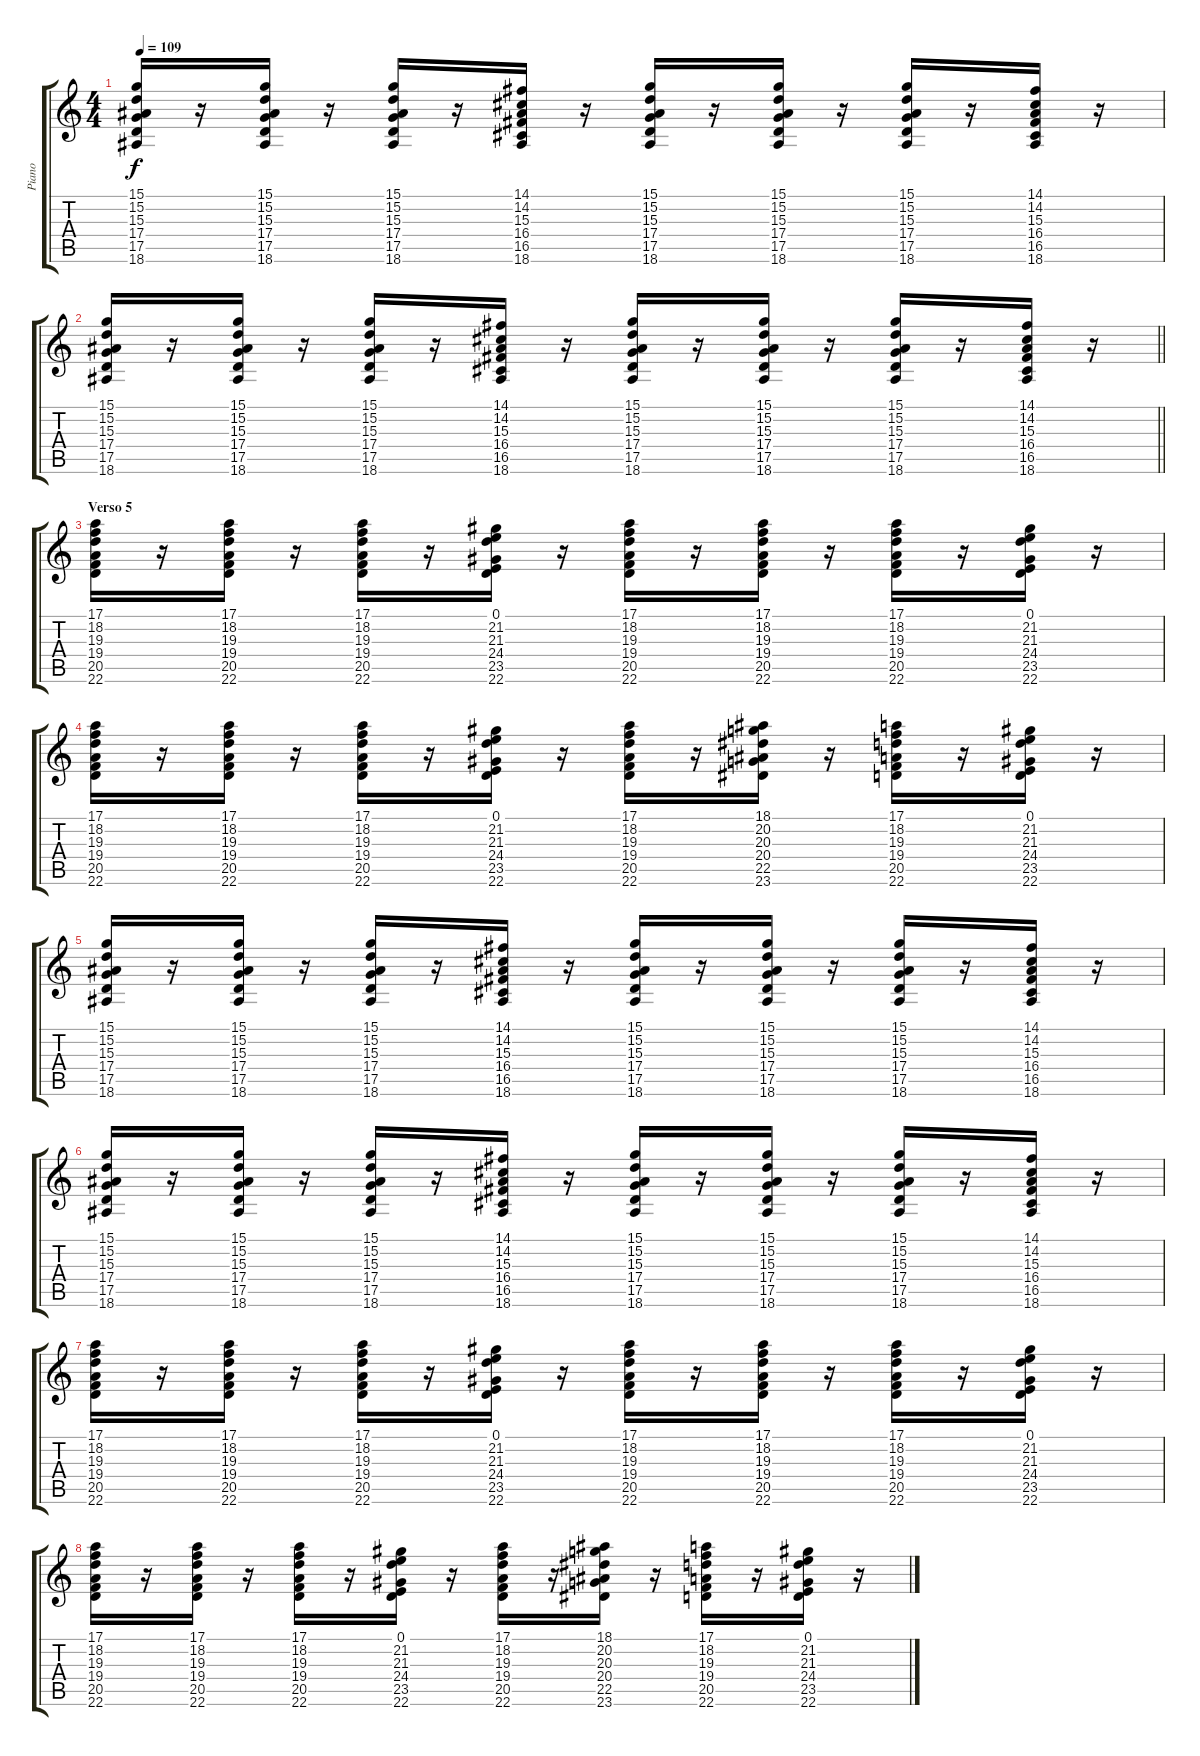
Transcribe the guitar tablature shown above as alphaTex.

\track ("Piano" "Piano") {instrument acousticgrandpiano}
\staff {score tabs}
\tuning (E4 B3 G3 D3 A2 E2) {hide}
\ts (4 4)
\tempo 109
\clef g2
\ks c
(15.1 15.2 15.3 17.4 17.5 18.6).16{dy f} r.16 (15.1 15.2 15.3 17.4 17.5 18.6).16 r.16 (15.1 15.2 15.3 17.4 17.5 18.6).16{balance 8} r.16 (14.1 14.2 15.3 16.4 16.5 18.6).16 r.16 (15.1 15.2 15.3 17.4 17.5 18.6).16 r.16 (15.1 15.2 15.3 17.4 17.5 18.6).16 r.16 (15.1 15.2 15.3 17.4 17.5 18.6).16{balance 8} r.16 (14.1 14.2 15.3 16.4 16.5 18.6).16 r.16 |
\barLineRight lightlight
(15.1 15.2 15.3 17.4 17.5 18.6).16 r.16 (15.1 15.2 15.3 17.4 17.5 18.6).16 r.16 (15.1 15.2 15.3 17.4 17.5 18.6).16{balance 8} r.16 (14.1 14.2 15.3 16.4 16.5 18.6).16 r.16 (15.1 15.2 15.3 17.4 17.5 18.6).16 r.16 (15.1 15.2 15.3 17.4 17.5 18.6).16 r.16 (15.1 15.2 15.3 17.4 17.5 18.6).16{balance 8} r.16 (14.1 14.2 15.3 16.4 16.5 18.6).16 r.16 |
\section ("" "Verso 5")
(17.1 18.2 19.3 19.4 20.5 22.6).16{balance 8} r.16 (17.1 18.2 19.3 19.4 20.5 22.6).16{balance 8} r.16 (17.1 18.2 19.3 19.4 20.5 22.6).16{balance 8} r.16 (0.1 21.2 21.3 24.4 23.5 22.6).16{balance 8} r.16 (17.1 18.2 19.3 19.4 20.5 22.6).16{balance 8} r.16 (17.1 18.2 19.3 19.4 20.5 22.6).16{balance 8} r.16 (17.1 18.2 19.3 19.4 20.5 22.6).16{balance 8} r.16 (0.1 21.2 21.3 24.4 23.5 22.6).16{balance 8} r.16 |
(17.1 18.2 19.3 19.4 20.5 22.6).16{balance 8} r.16 (17.1 18.2 19.3 19.4 20.5 22.6).16{balance 8} r.16 (17.1 18.2 19.3 19.4 20.5 22.6).16{balance 8} r.16 (0.1 21.2 21.3 24.4 23.5 22.6).16{balance 8} r.16 (17.1 18.2 19.3 19.4 20.5 22.6).16{balance 8} r.16 (18.1 20.2 20.3 20.4 22.5 23.6).16{balance 8} r.16 (17.1 18.2 19.3 19.4 20.5 22.6).16{balance 8} r.16 (0.1 21.2 21.3 24.4 23.5 22.6).16{balance 8} r.16 |
(15.1 15.2 15.3 17.4 17.5 18.6).16 r.16 (15.1 15.2 15.3 17.4 17.5 18.6).16 r.16 (15.1 15.2 15.3 17.4 17.5 18.6).16{balance 8} r.16 (14.1 14.2 15.3 16.4 16.5 18.6).16 r.16 (15.1 15.2 15.3 17.4 17.5 18.6).16 r.16 (15.1 15.2 15.3 17.4 17.5 18.6).16 r.16 (15.1 15.2 15.3 17.4 17.5 18.6).16{balance 8} r.16 (14.1 14.2 15.3 16.4 16.5 18.6).16 r.16 |
(15.1 15.2 15.3 17.4 17.5 18.6).16 r.16 (15.1 15.2 15.3 17.4 17.5 18.6).16 r.16 (15.1 15.2 15.3 17.4 17.5 18.6).16{balance 8} r.16 (14.1 14.2 15.3 16.4 16.5 18.6).16 r.16 (15.1 15.2 15.3 17.4 17.5 18.6).16 r.16 (15.1 15.2 15.3 17.4 17.5 18.6).16 r.16 (15.1 15.2 15.3 17.4 17.5 18.6).16{balance 8} r.16 (14.1 14.2 15.3 16.4 16.5 18.6).16 r.16 |
(17.1 18.2 19.3 19.4 20.5 22.6).16{balance 8} r.16 (17.1 18.2 19.3 19.4 20.5 22.6).16{balance 8} r.16 (17.1 18.2 19.3 19.4 20.5 22.6).16{balance 8} r.16 (0.1 21.2 21.3 24.4 23.5 22.6).16{balance 8} r.16 (17.1 18.2 19.3 19.4 20.5 22.6).16{balance 8} r.16 (17.1 18.2 19.3 19.4 20.5 22.6).16{balance 8} r.16 (17.1 18.2 19.3 19.4 20.5 22.6).16{balance 8} r.16 (0.1 21.2 21.3 24.4 23.5 22.6).16{balance 8} r.16 |
(17.1 18.2 19.3 19.4 20.5 22.6).16{balance 8} r.16 (17.1 18.2 19.3 19.4 20.5 22.6).16{balance 8} r.16 (17.1 18.2 19.3 19.4 20.5 22.6).16{balance 8} r.16 (0.1 21.2 21.3 24.4 23.5 22.6).16{balance 8} r.16 (17.1 18.2 19.3 19.4 20.5 22.6).16{balance 8} r.16 (18.1 20.2 20.3 20.4 22.5 23.6).16{balance 8} r.16 (17.1 18.2 19.3 19.4 20.5 22.6).16{balance 8} r.16 (0.1 21.2 21.3 24.4 23.5 22.6).16{balance 8} r.16
